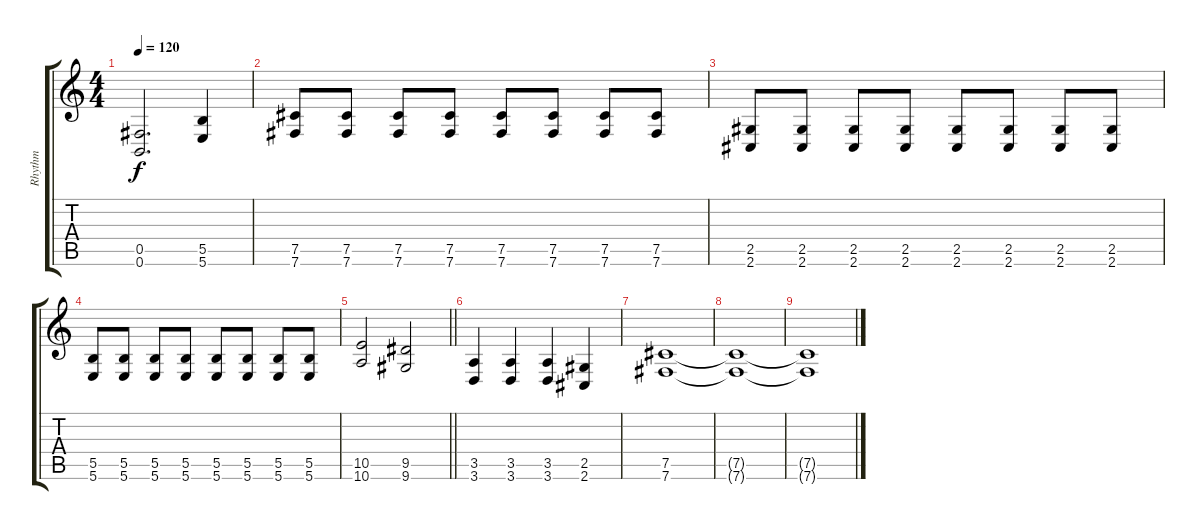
\track ("Rhythm" "Rhythm") {instrument distortionguitar}
\staff {score tabs}
\tuning (Db4 Ab3 E3 B2 Gb2 B1) {hide}
\ts (4 4)
\tempo 120
\clef g2
\ks c
(0.5 0.6).2{d dy f} (5.5 5.6).4 |
(7.5 7.6).8 (7.5 7.6).8 (7.5 7.6).8 (7.5 7.6).8 (7.5 7.6).8 (7.5 7.6).8 (7.5 7.6).8 (7.5 7.6).8 |
(2.5 2.6).8 (2.5 2.6).8 (2.5 2.6).8 (2.5 2.6).8 (2.5 2.6).8 (2.5 2.6).8 (2.5 2.6).8 (2.5 2.6).8 |
(5.5 5.6).8 (5.5 5.6).8 (5.5 5.6).8 (5.5 5.6).8 (5.5 5.6).8 (5.5 5.6).8 (5.5 5.6).8 (5.5 5.6).8 |
\barLineRight lightlight
(10.5 10.6).2 (9.5 9.6).2 |
(3.5 3.6).4 (3.5 3.6).4 (3.5 3.6).4 (2.5 2.6).4 |
(7.5 7.6).1 |
(7.5{t} 7.6{t}).1{volume 0} |
(7.5{t} 7.6{t}).1
